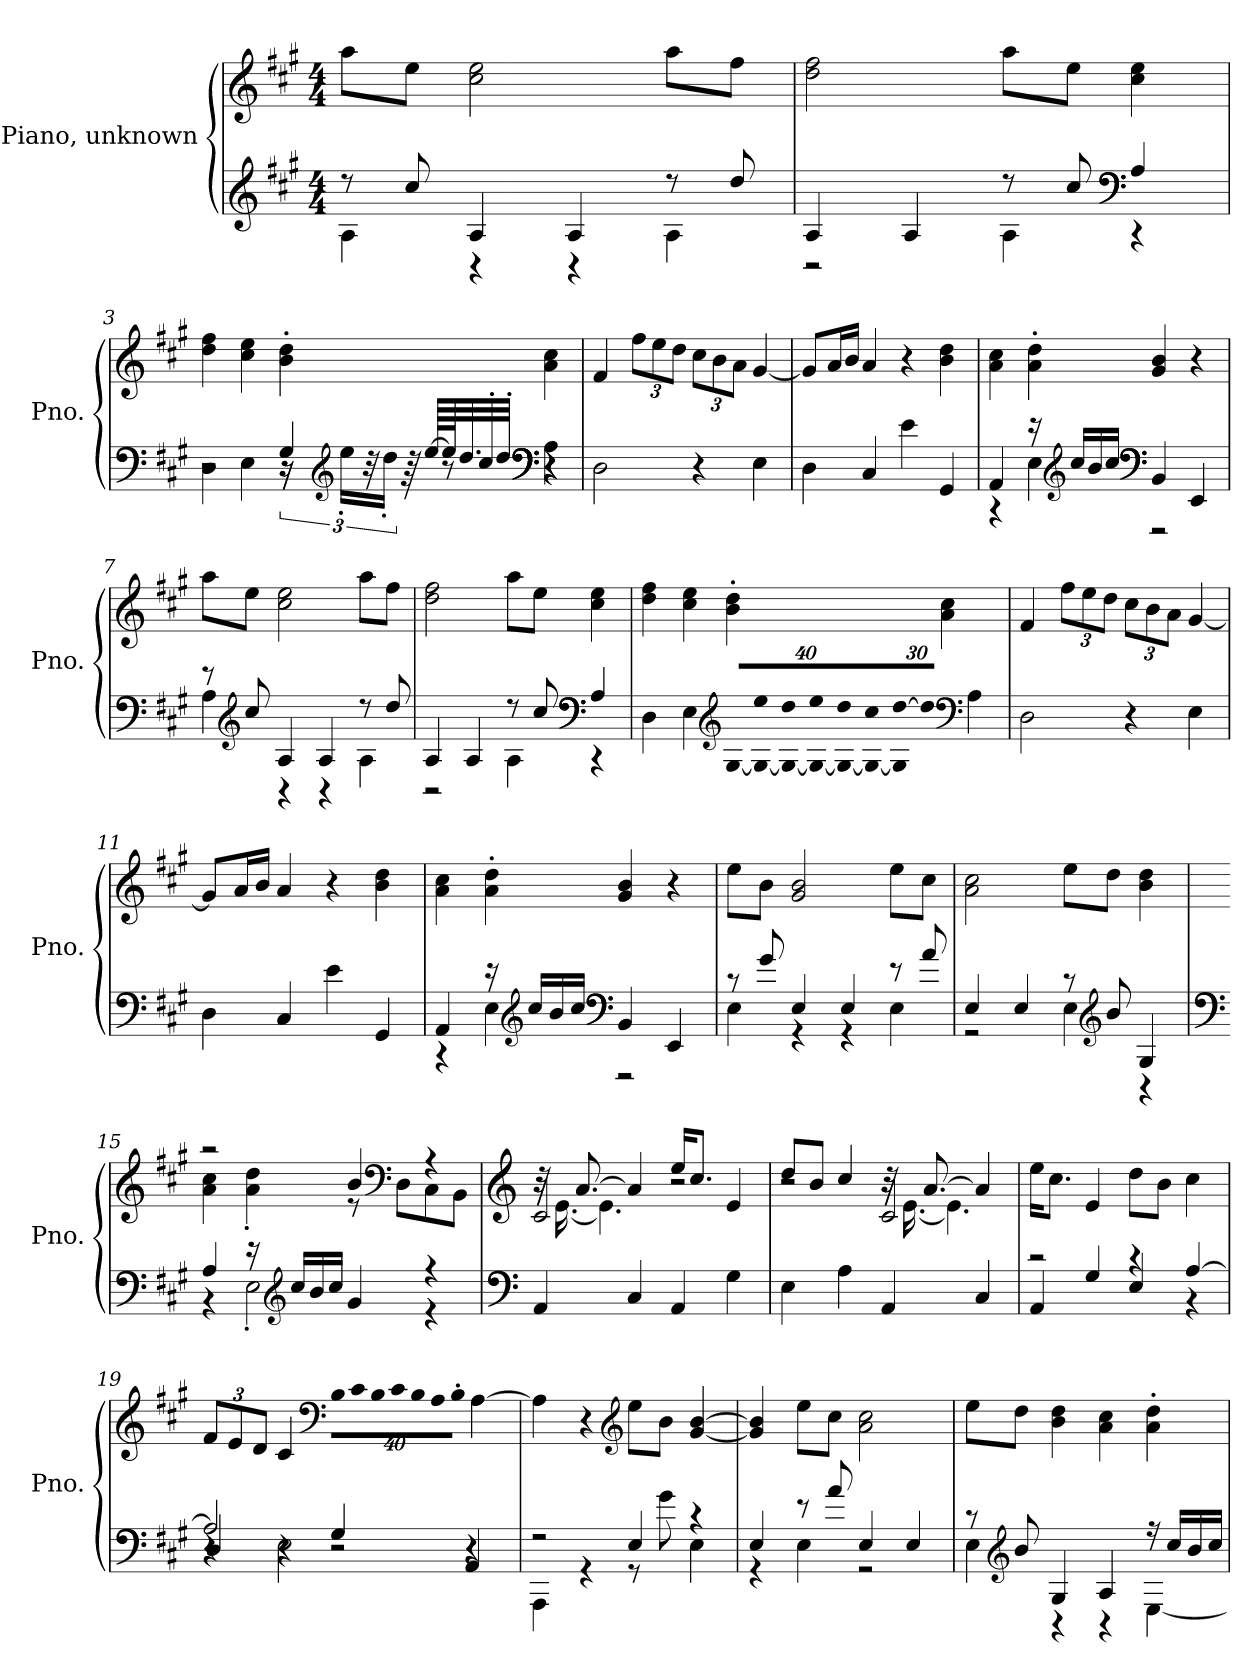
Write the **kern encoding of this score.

**kern	**kern
*part1	*part1
*staff2	*staff1
*I"Piano, unknown	*
*I'Pno.	*
*clefG2	*clefG2
*k[f#c#g#]	*k[f#c#g#]
*M4/4	*M4/4
*MM120	*MM120
=1	=1
*^	*
8r	4A\	8aa\L
8cc#/	.	8ee\J
4A/	4r	2cc#\ 2ee\
4A/	4r	.
8r	4A\	8aa\L
8dd/	.	8ff#\J
=2	=2	=2
4A/	2r	2dd\ 2ff#\
4A/	.	.
8r	4A\	8aa\L
8cc#/	.	8ee\J
*clefF4	*	*
4A/	4r	4cc#\ 4ee\
=3	=3	=3
*	*^	*
2r	4D\	2r	4dd\ 4ff#\
.	4E\	.	4cc#\ 4ee\
16r	24r	4G#/	4b\' 4dd\'
*clefG2	*	*	*
.	24ee'\LL	.	.
32r	.	.	.
.	24dd'\JJ	.	.
64r	.	.	.
[64ee/LLLL	.	.	.
64ee/J]	8r	.	.
32.dd/	.	.	.
32cc#'/	.	.	.
32dd'/JJJ	.	.	.
*clefF4	*	*	*
4r	4A\	4r	4a\ 4cc#\
*v	*v	*v	*
!!LO:LB:g=z
=4	=4
2D\	4f#/
*	*Xbrackettup
.	12ff#\L
.	12ee\
.	12dd\J
4r	12cc#\L
.	12b\
.	12a\J
4E\	[4g#/
=5	=5
4D\	8g#/L]
.	16a/L
.	16b/JJ
4C#/	4a/
4e\	4r
4GG#/	4b\ 4dd\
=6	=6
*^	*
4AA/	4r	4a\ 4cc#\
16r	4E\	4a\' 4dd\'
*clefG2	*	*
16cc#/LL	.	.
16b/	.	.
16cc#/JJ	.	.
*clefF4	*	*
4BB/	2r	4g#/ 4b/
4EE/	.	4r
=7	=7	=7
8r	4A\	8aa\L
*clefG2	*	*
8cc#/	.	8ee\J
4A/	4r	2cc#\ 2ee\
4A/	4r	.
8r	4A\	8aa\L
8dd/	.	8ff#\J
!!LO:LB:g=z
=8	=8	=8
4A/	2r	2dd\ 2ff#\
4A/	.	.
8r	4A\	8aa\L
8cc#/	.	8ee\J
*clefF4	*	*
4A/	4r	4cc#\ 4ee\
*v	*v	*
=9	=9
4D\	4dd\ 4ff#\
4E\	4cc#\ 4ee\
*clefG2	*
*Xbrackettup	*
!LO:N:vis=32	!
[640%23G#/LLL	4b\' 4dd\'
!LO:N:vis=32	!
640%23G#/_ 640%23ee/	.
!LO:N:vis=32	!
640%23G#/_ 640%23dd/	.
!LO:N:vis=32	!
640%23G#/_ 640%23ee/	.
!LO:N:vis=32	!
640%23G#/_ 640%23dd/	.
!LO:N:vis=32	!
640%23G#/_ 640%23cc#/	.
!LO:N:vis=64	!
960%17G#/] [960%17dd/L	.
!LO:N:vis=64	!
960%17dd/JJJJ]	.
*clefF4	*
.	4a\ 4cc#\
4A\	.
.	960ryy
=10	=10
2D\	4f#/
.	12ff#\L
.	12ee\
.	12dd\J
4r	12cc#\L
.	12b\
.	12a\J
4E\	[4g#/
=11	=11
4D\	8g#/L]
.	16a/L
.	16b/JJ
4C#/	4a/
4e\	4r
4GG#/	4b\ 4dd\
!!LO:LB:g=z
=12	=12
*^	*
4AA/	4r	4a\ 4cc#\
16r	4E\	4a\' 4dd\'
*clefG2	*	*
16cc#/LL	.	.
16b/	.	.
16cc#/JJ	.	.
*clefF4	*	*
4BB/	2r	4g#/ 4b/
4EE/	.	4r
=13	=13	=13
8r	4E\	8ee\L
8g#/	.	8b\J
4E/	4r	2g#/ 2b/
4E/	4r	.
8r	4E\	8ee\L
8a/	.	8cc#\J
=14	=14	=14
4E/	2r	2a\ 2cc#\
4E/	.	.
8r	4E\	8ee\L
*clefG2	*	*
8b/	.	8dd\J
4G#/	4r	4b\ 4dd\
=15	=15	=15
*clefF4	*	*
*	*	*^
4A/	4r	2r	4a\ 4cc#\
16r	2E'\	.	4a\' 4dd\'
*clefG2	*	*	*
16cc#/LL	.	.	.
16b/	.	.	.
16cc#/JJ	.	.	.
4g#/	.	4b/	8r
*	*	*clefF4	*
.	.	.	8D\L
4r	4r	4r	8C#\
.	.	.	8BB\J
*v	*v	*	*
*	*v	*v
!!LO:LB:g=z
=16	=16
*clefF4	*clefG2
*	*^
*	*	*^
4AA/	16r	32r	2c#/
.	.	[16.e\	.
.	[8.a/	.	.
.	.	4.e\]	.
4C#/	4a/]	.	.
4AA/	16ee/KL	2r	2r
.	8.cc#/J	.	.
4G#\	4e/	.	.
=17	=17	=17	=17
4E\	8dd/L	2r	2r
.	8b/J	.	.
4A\	4cc#/	.	.
4AA/	16r	32r	2c#/
.	.	[16.e\	.
.	[8.a/	.	.
.	.	4.e\]	.
4C#/	4a/]	.	.
*	*v	*v	*v
=18	=18
*^	*
2r	4AA/	16ee\KL
.	.	8.cc#\J
.	4G#/	4e/
4r	4E/	8dd\L
.	.	8b\J
[4A/	4r	4cc#\
=19	=19	=19
*	*^	*
2A/]	4r	4D/	12f#/L
.	.	.	12e/
.	.	.	12d/J
.	2E\	4r	4c#/
*	*	*	*clefF4
!	!	!	!LO:N:vis=32
2r	.	4G#/	640%23B\LLL
!	!	!	!LO:N:vis=32
.	.	.	640%23c#\
!	!	!	!LO:N:vis=32
.	.	.	640%23B\
!	!	!	!LO:N:vis=32
.	.	.	640%23c#\
!	!	!	!LO:N:vis=32
.	.	.	640%23B\
!	!	!	!LO:N:vis=32
.	.	.	640%23A\
!	!	!	!LO:N:vis=32
.	.	.	640%23B'\JJJ
.	4r	4AA/	.
.	.	.	[4A\
640ryy	640ryy	640ryy	.
*	*v	*v	*
!!LO:LB:g=z
=20	=20	=20
2r	4AAA\	4A\]
.	4r	4r
*	*	*clefG2
4E/	8r	8ee\L
.	8g#\	8b\J
4r	4E\	[4g#/ [4b/
=21	=21	=21
4E/	4r	4g#/] 4b/]
8r	4E\	8ee\L
8a/	.	8cc#\J
4E/	2r	2a\ 2cc#\
4E/	.	.
=22	=22	=22
8r	4E\	8ee\L
*clefG2	*	*
8b/	.	8dd\J
4G#/	4r	4b\ 4dd\
4A/	4r	4a\ 4cc#\
16r	[4E\	4a\' 4dd\'
16cc#/LL	.	.
16b/	.	.
16cc#/JJ	.	.
*v	*v	*
=	=
*-	*-
